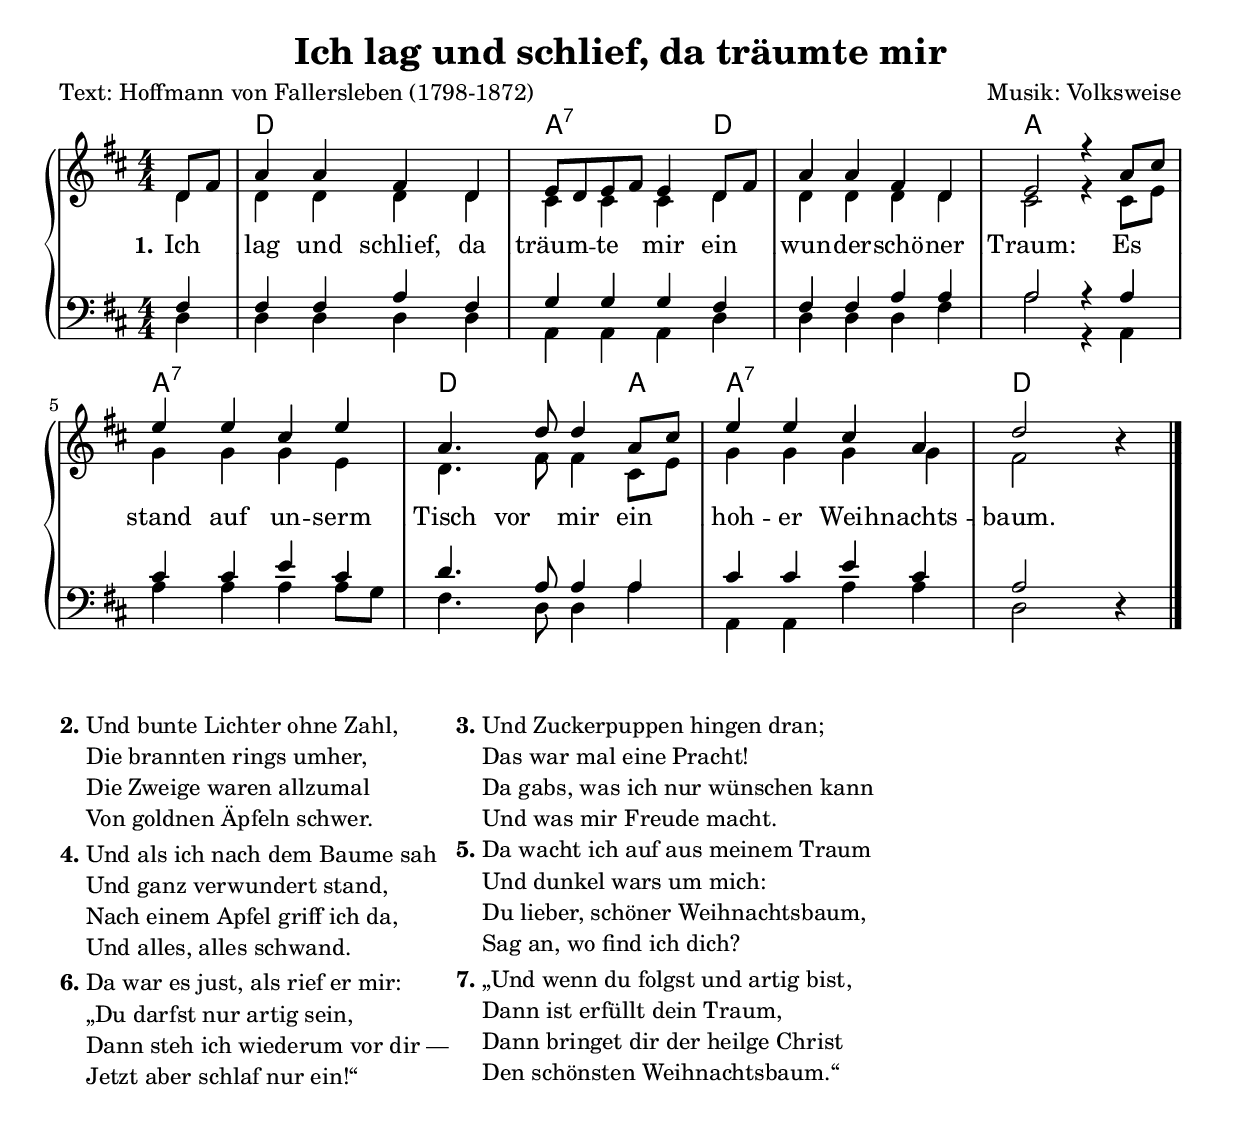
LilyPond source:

% Für das Projekt "Gemeinfreie Weihnachtslieder 2011" der Musikpiraten e.V.
% Webseite http://musik.klarmachen-zum-aendern.de/
% Dieses Notenblatt wurde bearbeitet von Ingo Felger [www.facebook.com/Tschilp] 
% Kontakt: chirp@ulmo.org
% Ursprünglicher Satz: David Herrmann, hedavid@arcor.de


\version "2.12.3"
\include "deutsch.ly"
\include "default.ly"

\header {
    title = "Ich lag und schlief, da träumte mir"
    poet = "Text: Hoffmann von Fallersleben (1798-1872)"
    composer = "Musik: Volksweise"
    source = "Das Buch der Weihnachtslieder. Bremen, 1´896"
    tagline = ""
    id = "14b554cb172c9b307514f0ae70971fba73802b40"
}


SongMelodyOne = \relative c' {
    d8 fis8
    a4 a fis d
    e8 d8 e8 fis8 e4 d8 fis8
    a4 a4 fis4 d4
    e2 r4 a8 cis8
    e4 e4 cis4 e4
    a,4. d8 d4 a8 cis8
    e4 e4 cis a
    d2
}
SongMelodyTwo = \relative c' {
    d4
    d4 d d d
    cis4 cis4 cis4 d4
    d4 d4 d4 d4
    cis2 r4 cis8 e8
    g4 g4 g4 e4
    d4. fis8 fis4 cis8 e8
    g4 g g g
    fis2
}
SongMelodyThree = \relative c {
    fis4
    fis4 fis4 a4 fis4
    g4 g g fis
    fis fis a a
    a2 r4 a4
    cis4 cis4 e4 cis4
    d4. a8 a4 a
    cis cis e cis
    a2
}
SongMelodyFour = \relative c {
    d4
    d d d d
    a a a d
    d d d fis
    a2 r4 a,4
    a'4 a a a8 g8
    fis4. d8 d4 a'
    a, a a' a
    d,2
}


SongChords = \chordmode { \set chordChanges = ##t \germanChords
s4 d1 a2.:7 d4 d1 a2 s4 a4 a1:7 d2. a4 a1:7 d2 s4
}

SongText = \lyricmode { \set stanza = "1."
	Ich4 __ lag und schlief, da träum -- te mir
	ein wun -- der -- schö -- ner Traum:2. 
	Es4 stand4 auf4 un -- serm Tisch vor mir
	ein hoh -- er Weih -- nachts -- baum.
}

\score { 
<<
  \new ChordNames { \SongChords }
  \new GrandStaff
  << 
    \new Staff = "upper" {
      \clef treble
      \key d\major
      \time 4/4
      \override Staff.TimeSignature   #'style = #'numbered
      \partial 4

      <<
      \new Voice = "v1" {
          \voiceOne
          \SongMelodyOne
      }
      \new Voice = "v2" {
          \voiceTwo
          \SongMelodyTwo
      }
      >>
      r4 \bar "|."
    }
    \new Lyrics \SongText
    \new Staff = "lower" {
      \clef bass
      \key d\major
      \time 4/4
      \override Staff.TimeSignature   #'style = #'numbered
      \partial 4

      <<
      \new Voice = "v3" {
          \voiceOne
          \SongMelodyThree
      }
      \new Voice = "v4" {
          \voiceTwo
          \SongMelodyFour
      }
      >>
      r4 \bar "|."
    }
  >>
>>

  \layout{
    \context {
      \GrandStaff
      \accepts "Lyrics"
    }
    \context {
      \Lyrics
      \consists "Bar_engraver"
    }
  }
  \midi { \context { \Score tempoWholesPerMinute = #(ly:make-moment 120 4) } }
}

  
\markup {
  \hspace #0.1
  \column {
    \line {
      \bold "2."
      \column {
          "Und bunte Lichter ohne Zahl,"
          "Die brannten rings umher,"
          "Die Zweige waren allzumal"
          "Von goldnen Äpfeln schwer."
      }
    }
    \hspace #0.1
    \line {
      \bold "4."
      \column {
          "Und als ich nach dem Baume sah"
          "Und ganz verwundert stand,"
          "Nach einem Apfel griff ich da,"
          "Und alles, alles schwand."
      }
    }
    \hspace #0.1 
    \line {
      \bold "6."
      \column {
          "Da war es just, als rief er mir:"
          "„Du darfst nur artig sein,"
          "Dann steh ich wiederum vor dir —"
          "Jetzt aber schlaf nur ein!“"
      }
    }
  }
  \hspace #0.1
  \column {
    \line {
      \bold "3."
      \column {
          "Und Zuckerpuppen hingen dran;"
          "Das war mal eine Pracht!"
          "Da gabs, was ich nur wünschen kann"
          "Und was mir Freude macht."
      }
    }
    \hspace #0.1
    \line {
      \bold "5."
      \column {
          "Da wacht ich auf aus meinem Traum"
          "Und dunkel wars um mich:"
          "Du lieber, schöner Weihnachtsbaum,"
          "Sag an, wo find ich dich?"
      }
    }
    \hspace #0.1 
    \line {
      \bold "7."
      \column {
          "„Und wenn du folgst und artig bist,"
          "Dann ist erfüllt dein Traum,"
          "Dann bringet dir der heilge Christ"
          "Den schönsten Weihnachtsbaum.“"
      }
    }
  }
  \hspace #0.1
}

